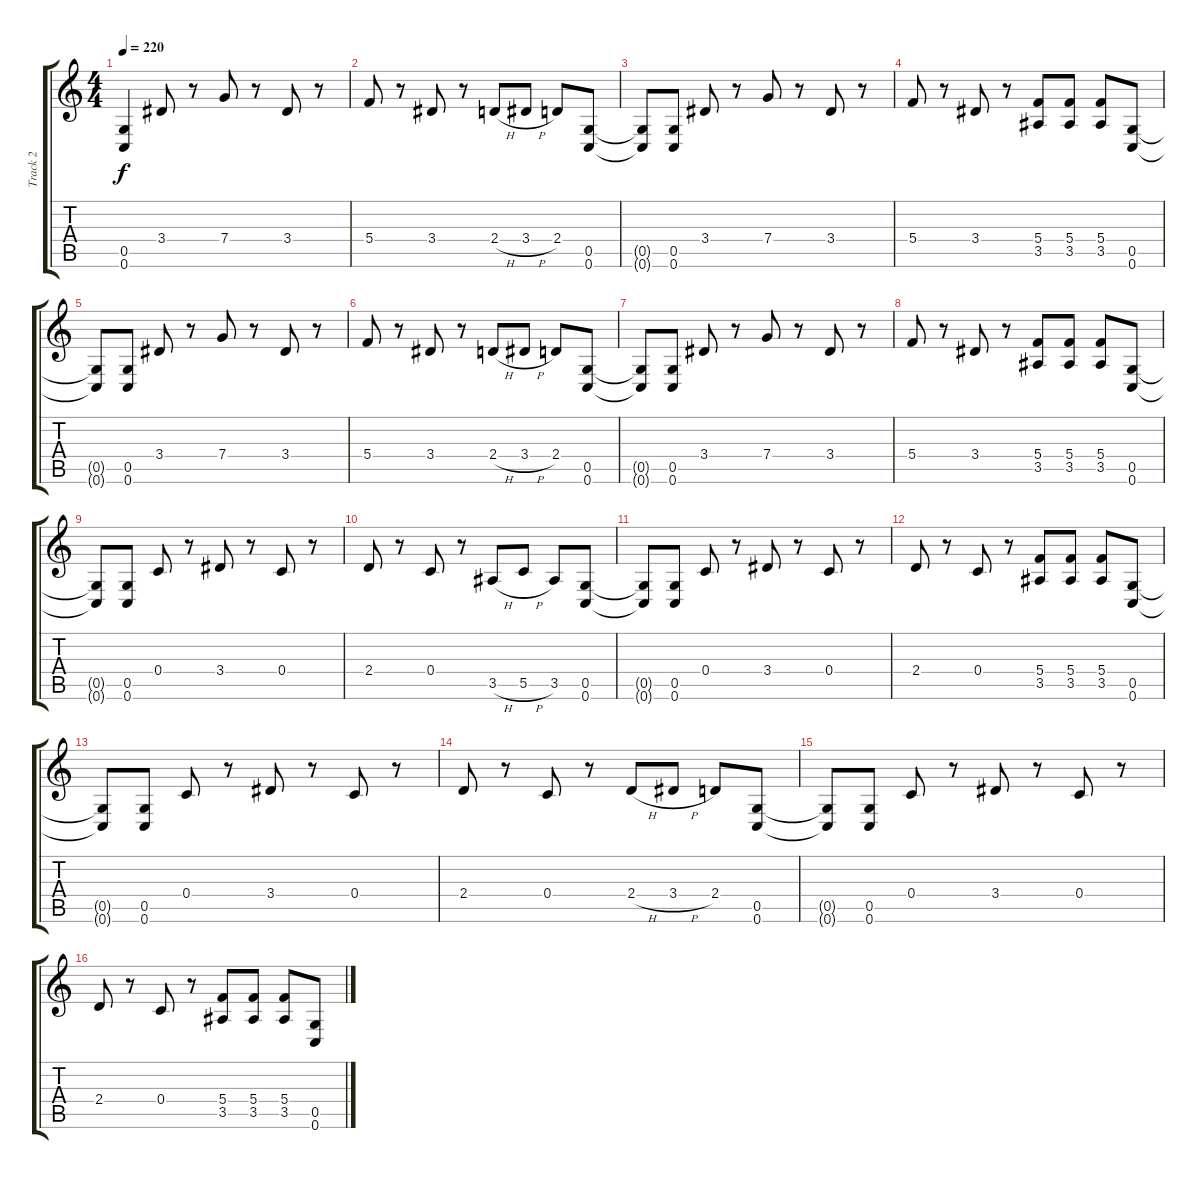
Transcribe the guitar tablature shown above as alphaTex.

\track ("Track 2" "Track 2") {instrument distortionguitar}
\staff {score tabs}
\tuning (D4 A3 F3 C3 G2 C2) {hide}
\ts (4 4)
\tempo 220
\clef g2
\ks c
(0.5 0.6).4{dy f} 3.4.8 r.8 7.4.8 r.8 3.4.8 r.8 |
5.4.8 r.8 3.4.8 r.8 2.4{h}.8 3.4{h}.8 2.4.8 (0.5 0.6).8 |
(0.5{t} 0.6{t}).8 (0.5 0.6).8 3.4.8 r.8 7.4.8 r.8 3.4.8 r.8 |
5.4.8 r.8 3.4.8 r.8 (5.4 3.5).8 (5.4 3.5).8 (5.4 3.5).8 (0.5 0.6).8 |
(0.5{t} 0.6{t}).8 (0.5 0.6).8 3.4.8 r.8 7.4.8 r.8 3.4.8 r.8 |
5.4.8 r.8 3.4.8 r.8 2.4{h}.8 3.4{h}.8 2.4.8 (0.5 0.6).8 |
(0.5{t} 0.6{t}).8 (0.5 0.6).8 3.4.8 r.8 7.4.8 r.8 3.4.8 r.8 |
5.4.8 r.8 3.4.8 r.8 (5.4 3.5).8 (5.4 3.5).8 (5.4 3.5).8 (0.5 0.6).8 |
(0.5{t} 0.6{t}).8 (0.5 0.6).8 0.4.8 r.8 3.4.8 r.8 0.4.8 r.8 |
2.4.8 r.8 0.4.8 r.8 3.5{h}.8 5.5{h}.8 3.5.8 (0.5 0.6).8 |
(0.5{t} 0.6{t}).8 (0.5 0.6).8 0.4.8 r.8 3.4.8 r.8 0.4.8 r.8 |
2.4.8 r.8 0.4.8 r.8 (5.4 3.5).8 (5.4 3.5).8 (5.4 3.5).8 (0.5 0.6).8 |
(0.5{t} 0.6{t}).8 (0.5 0.6).8 0.4.8 r.8 3.4.8 r.8 0.4.8 r.8 |
2.4.8 r.8 0.4.8 r.8 2.4{h}.8 3.4{h}.8 2.4.8 (0.5 0.6).8 |
(0.5{t} 0.6{t}).8 (0.5 0.6).8 0.4.8 r.8 3.4.8 r.8 0.4.8 r.8 |
2.4.8 r.8 0.4.8 r.8 (5.4 3.5).8 (5.4 3.5).8 (5.4 3.5).8 (0.5 0.6).8
